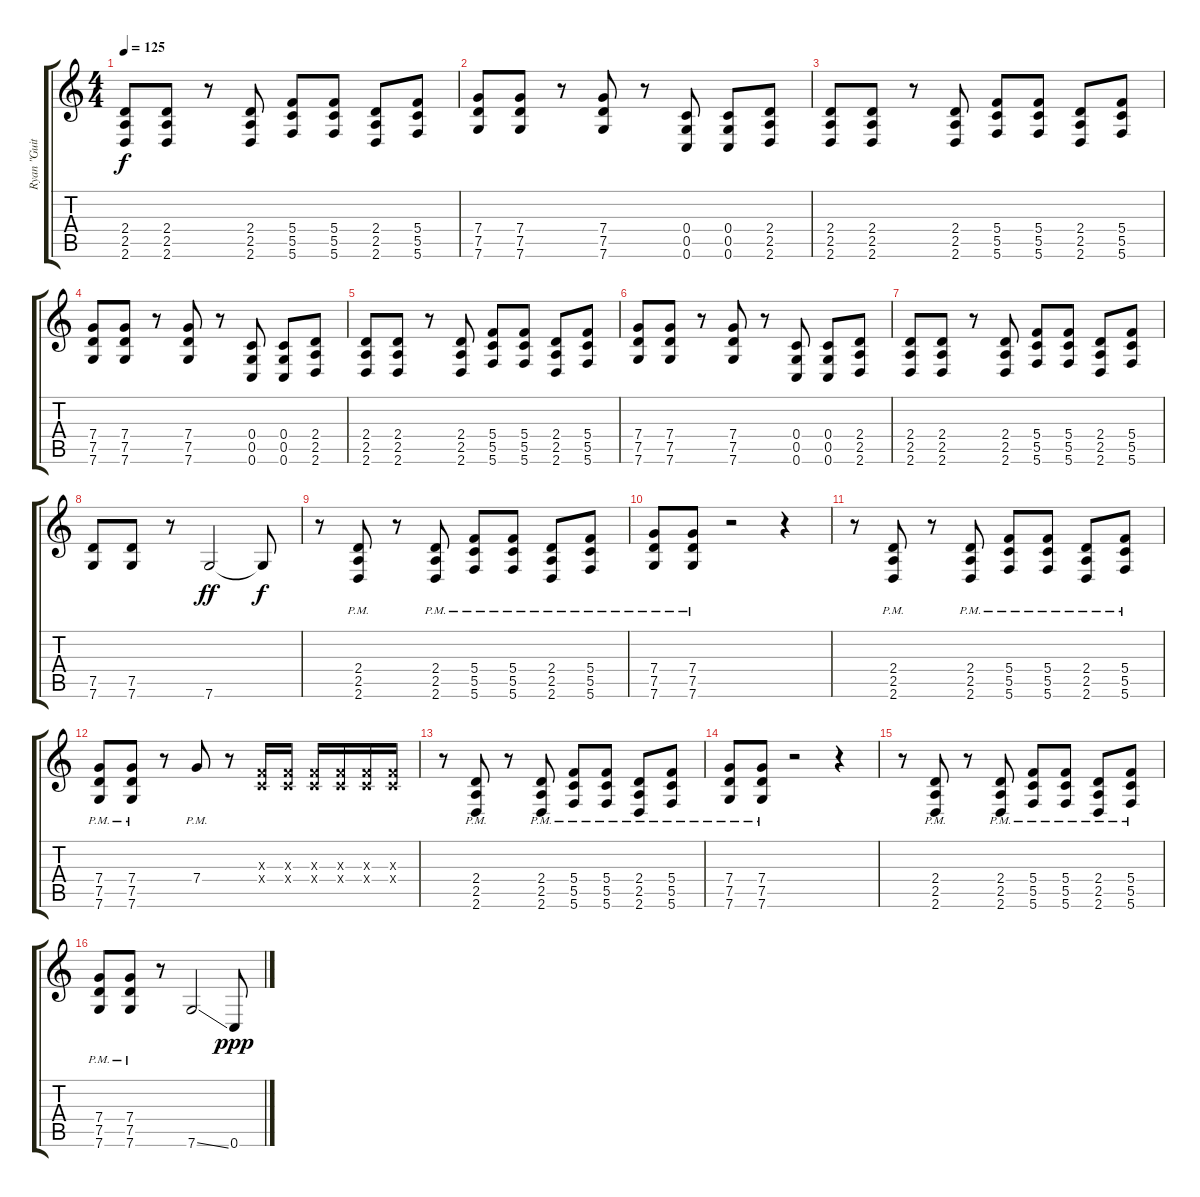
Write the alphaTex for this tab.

\track ("Ryan \"Guitar\"" "Ryan \"Guit") {instrument distortionguitar}
\staff {score tabs}
\tuning (D4 A3 F3 C3 G2 C2) {hide}
\ts (4 4)
\tempo 125
\clef g2
\ks c
(2.4 2.5 2.6).8{dy f} (2.4 2.5 2.6).8 r.8 (2.4 2.5 2.6).8 (5.4 5.5 5.6).8 (5.4 5.5 5.6).8 (2.4 2.5 2.6).8 (5.4 5.5 5.6).8 |
(7.4 7.5 7.6).8 (7.4 7.5 7.6).8 r.8 (7.4 7.5 7.6).8 r.8 (0.4 0.5 0.6).8 (0.4 0.5 0.6).8 (2.4 2.5 2.6).8 |
(2.4 2.5 2.6).8 (2.4 2.5 2.6).8 r.8 (2.4 2.5 2.6).8 (5.4 5.5 5.6).8 (5.4 5.5 5.6).8 (2.4 2.5 2.6).8 (5.4 5.5 5.6).8 |
(7.4 7.5 7.6).8 (7.4 7.5 7.6).8 r.8 (7.4 7.5 7.6).8 r.8 (0.4 0.5 0.6).8 (0.4 0.5 0.6).8 (2.4 2.5 2.6).8 |
(2.4 2.5 2.6).8 (2.4 2.5 2.6).8 r.8 (2.4 2.5 2.6).8 (5.4 5.5 5.6).8 (5.4 5.5 5.6).8 (2.4 2.5 2.6).8 (5.4 5.5 5.6).8 |
(7.4 7.5 7.6).8 (7.4 7.5 7.6).8 r.8 (7.4 7.5 7.6).8 r.8 (0.4 0.5 0.6).8 (0.4 0.5 0.6).8 (2.4 2.5 2.6).8 |
(2.4 2.5 2.6).8 (2.4 2.5 2.6).8 r.8 (2.4 2.5 2.6).8 (5.4 5.5 5.6).8 (5.4 5.5 5.6).8 (2.4 2.5 2.6).8 (5.4 5.5 5.6).8 |
(7.5 7.6).8 (7.5 7.6).8 r.8 7.6.2{dy ff} 7.6{t}.8{dy f} |
r.8 (2.4{pm} 2.5{pm} 2.6{pm}).8 r.8 (2.4{pm} 2.5{pm} 2.6{pm}).8 (5.4{pm} 5.5{pm} 5.6{pm}).8 (5.4{pm} 5.5{pm} 5.6{pm}).8 (2.4{pm} 2.5{pm} 2.6{pm}).8 (5.4{pm} 5.5{pm} 5.6{pm}).8 |
(7.4{pm} 7.5{pm} 7.6{pm}).8 (7.4{pm} 7.5{pm} 7.6{pm}).8 r.2 r.4 |
r.8 (2.4{pm} 2.5{pm} 2.6{pm}).8 r.8 (2.4{pm} 2.5{pm} 2.6{pm}).8 (5.4{pm} 5.5{pm} 5.6{pm}).8 (5.4{pm} 5.5{pm} 5.6{pm}).8 (2.4{pm} 2.5{pm} 2.6{pm}).8 (5.4{pm} 5.5{pm} 5.6{pm}).8 |
(7.4{pm} 7.5{pm} 7.6{pm}).8 (7.4{pm} 7.5{pm} 7.6{pm}).8 r.8 7.4{pm}.8 r.8 (0.3{x} 0.4{x}).16 (0.3{x} 0.4{x}).16 (0.3{x} 0.4{x}).16 (0.3{x} 0.4{x}).16 (0.3{x} 0.4{x}).16 (0.3{x} 0.4{x}).16 |
r.8 (2.4{pm} 2.5{pm} 2.6{pm}).8 r.8 (2.4{pm} 2.5{pm} 2.6{pm}).8 (5.4{pm} 5.5{pm} 5.6{pm}).8 (5.4{pm} 5.5{pm} 5.6{pm}).8 (2.4{pm} 2.5{pm} 2.6{pm}).8 (5.4{pm} 5.5{pm} 5.6{pm}).8 |
(7.4{pm} 7.5{pm} 7.6{pm}).8 (7.4{pm} 7.5{pm} 7.6{pm}).8 r.2 r.4 |
r.8 (2.4{pm} 2.5{pm} 2.6{pm}).8 r.8 (2.4{pm} 2.5{pm} 2.6{pm}).8 (5.4{pm} 5.5{pm} 5.6{pm}).8 (5.4{pm} 5.5{pm} 5.6{pm}).8 (2.4{pm} 2.5{pm} 2.6{pm}).8 (5.4{pm} 5.5{pm} 5.6{pm}).8 |
(7.4{pm} 7.5{pm} 7.6{pm}).8 (7.4{pm} 7.5{pm} 7.6{pm}).8 r.8 7.6{ss}.2 0.6.8{dy ppp}
